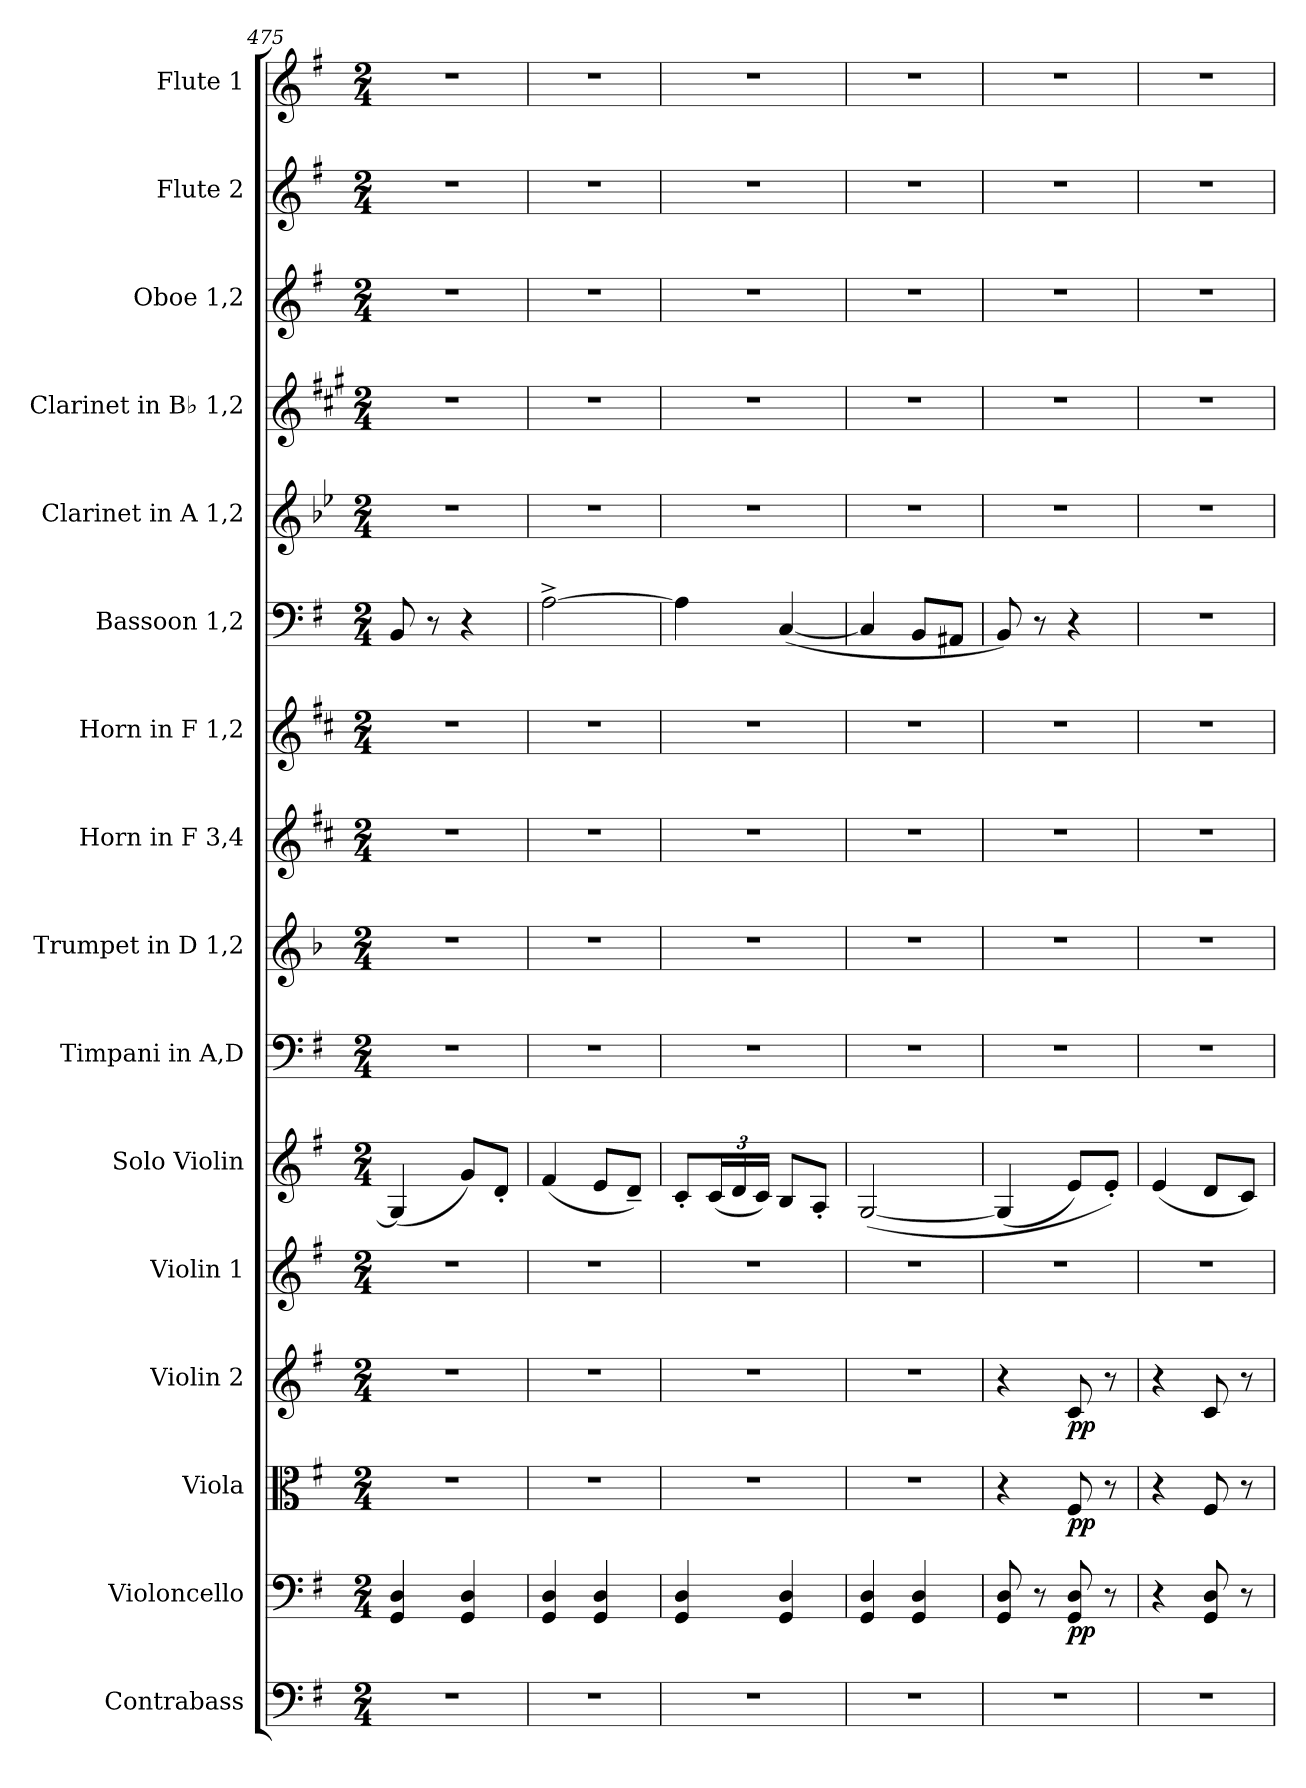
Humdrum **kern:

**kern	**kern	**dynam	**kern	**dynam	**kern	**dynam	**kern	**kern	**kern	**kern	**kern	**kern	**kern	**kern	**kern	**kern	**kern	**kern
*part16	*part15	*part15	*part14	*part14	*part13	*part13	*part12	*part11	*part10	*part9	*part8	*part7	*part6	*part5	*part4	*part3	*part2	*part1
*staff16	*staff15	*staff15	*staff14	*staff14	*staff13	*staff13	*staff12	*staff11	*staff10	*staff9	*staff8	*staff7	*staff6	*staff5	*staff4	*staff3	*staff2	*staff1
*I"Contrabass	*I"Violoncello	*	*I"Viola	*	*I"Violin 2	*	*I"Violin 1	*I"Solo Violin	*I"Timpani in A,D	*I"Trumpet in D 1,2	*I"Horn in F 3,4	*I"Horn in F 1,2	*I"Bassoon 1,2	*I"Clarinet in A 1,2	*I"Clarinet in B♭ 1,2	*I"Oboe 1,2	*I"Flute 2	*I"Flute 1
*I'Cb.	*I'Vc.	*	*I'Vla.	*	*I'Vln. 2	*	*I'Vln. 1	*I'Solo Vln.	*I'Timp. in A,D	*I'Tpt. in D 1,2	*I'Hn. in F 3,4	*I'Hn. in F 1,2	*I'Bsn. 1,2	*I'Cl. in A 1,2	*I'Cl. in B♭ 1,2	*I'Ob. 1,2	*I'Fl. 2	*I'Fl. 1
*clefF4	*clefF4	*	*clefC3	*	*clefG2	*	*clefG2	*clefG2	*clefF4	*clefG2	*clefG2	*clefG2	*clefF4	*clefG2	*clefG2	*clefG2	*clefG2	*clefG2
*ITrd7c12	*	*	*	*	*	*	*	*	*	*ITrd-1c-2	*ITrd4c7	*ITrd4c7	*	*ITrd2c3	*ITrd1c2	*	*	*
*k[f#]	*k[f#]	*	*k[f#]	*	*k[f#]	*	*k[f#]	*k[f#]	*k[f#]	*k[f#]	*k[f#]	*k[f#]	*k[f#]	*k[f#]	*k[f#]	*k[f#]	*k[f#]	*k[f#]
*M2/4	*M2/4	*	*M2/4	*	*M2/4	*	*M2/4	*M2/4	*M2/4	*M2/4	*M2/4	*M2/4	*M2/4	*M2/4	*M2/4	*M2/4	*M2/4	*M2/4
=475	=475	=475	=475	=475	=475	=475	=475	=475	=475	=475	=475	=475	=475	=475	=475	=475	=475	=475
2r	4GG/ 4D/	.	2r	.	2r	.	2r	(<4G/]	2r	2r	2r	2r	8BB/	2r	2r	2r	2r	2r
.	.	.	.	.	.	.	.	.	.	.	.	.	8r	.	.	.	.	.
.	4GG/ 4D/	.	.	.	.	.	.	8g/L)	.	.	.	.	4r	.	.	.	.	.
.	.	.	.	.	.	.	.	8d'/J	.	.	.	.	.	.	.	.	.	.
=476	=476	=476	=476	=476	=476	=476	=476	=476	=476	=476	=476	=476	=476	=476	=476	=476	=476	=476
2r	4GG/ 4D/	.	2r	.	2r	.	2r	(<4f#/	2r	2r	2r	2r	[2A^\	2r	2r	2r	2r	2r
.	4GG/ 4D/	.	.	.	.	.	.	8e/L	.	.	.	.	.	.	.	.	.	.
.	.	.	.	.	.	.	.	8d~/J)	.	.	.	.	.	.	.	.	.	.
=477	=477	=477	=477	=477	=477	=477	=477	=477	=477	=477	=477	=477	=477	=477	=477	=477	=477	=477
2r	4GG/ 4D/	.	2r	.	2r	.	2r	8c'/L	2r	2r	2r	2r	4A\]	2r	2r	2r	2r	2r
*	*	*	*	*	*	*	*	*Xbrackettup	*	*	*	*	*	*	*	*	*	*
.	.	.	.	.	.	.	.	(<24c/L	.	.	.	.	.	.	.	.	.	.
.	.	.	.	.	.	.	.	24d/	.	.	.	.	.	.	.	.	.	.
.	.	.	.	.	.	.	.	24c/JJ)	.	.	.	.	.	.	.	.	.	.
.	4GG/ 4D/	.	.	.	.	.	.	8B/L	.	.	.	.	(<[4C/	.	.	.	.	.
.	.	.	.	.	.	.	.	8A'/J	.	.	.	.	.	.	.	.	.	.
=478	=478	=478	=478	=478	=478	=478	=478	=478	=478	=478	=478	=478	=478	=478	=478	=478	=478	=478
2r	4GG/ 4D/	.	2r	.	2r	.	2r	(<[2G/	2r	2r	2r	2r	4C/]	2r	2r	2r	2r	2r
.	4GG/ 4D/	.	.	.	.	.	.	.	.	.	.	.	8BB/L	.	.	.	.	.
.	.	.	.	.	.	.	.	.	.	.	.	.	8AA#X/J	.	.	.	.	.
=479	=479	=479	=479	=479	=479	=479	=479	=479	=479	=479	=479	=479	=479	=479	=479	=479	=479	=479
2r	8GG/ 8D/	.	4r	.	4r	.	2r	(<4G/]	2r	2r	2r	2r	8BB/)	2r	2r	2r	2r	2r
.	8r	.	.	.	.	.	.	.	.	.	.	.	8r	.	.	.	.	.
!	!	!LO:DY:b	!	!LO:DY:b	!	!LO:DY:b	!	!	!	!	!	!	!	!	!	!	!	!
.	8GG/ 8D/	pp	8F#/	pp	8c/	pp	.	8e/L)	.	.	.	.	4r	.	.	.	.	.
.	8r	.	8r	.	8r	.	.	8e'/J)	.	.	.	.	.	.	.	.	.	.
!!LO:PB:g=z
=480	=480	=480	=480	=480	=480	=480	=480	=480	=480	=480	=480	=480	=480	=480	=480	=480	=480	=480
2r	4r	.	4r	.	4r	.	2r	(<4e/	2r	2r	2r	2r	2r	2r	2r	2r	2r	2r
.	8GG/ 8D/	.	8F#/	.	8c/	.	.	8d/L	.	.	.	.	.	.	.	.	.	.
.	8r	.	8r	.	8r	.	.	8c/J)	.	.	.	.	.	.	.	.	.	.
=	=	=	=	=	=	=	=	=	=	=	=	=	=	=	=	=	=	=
*-	*-	*-	*-	*-	*-	*-	*-	*-	*-	*-	*-	*-	*-	*-	*-	*-	*-	*-
